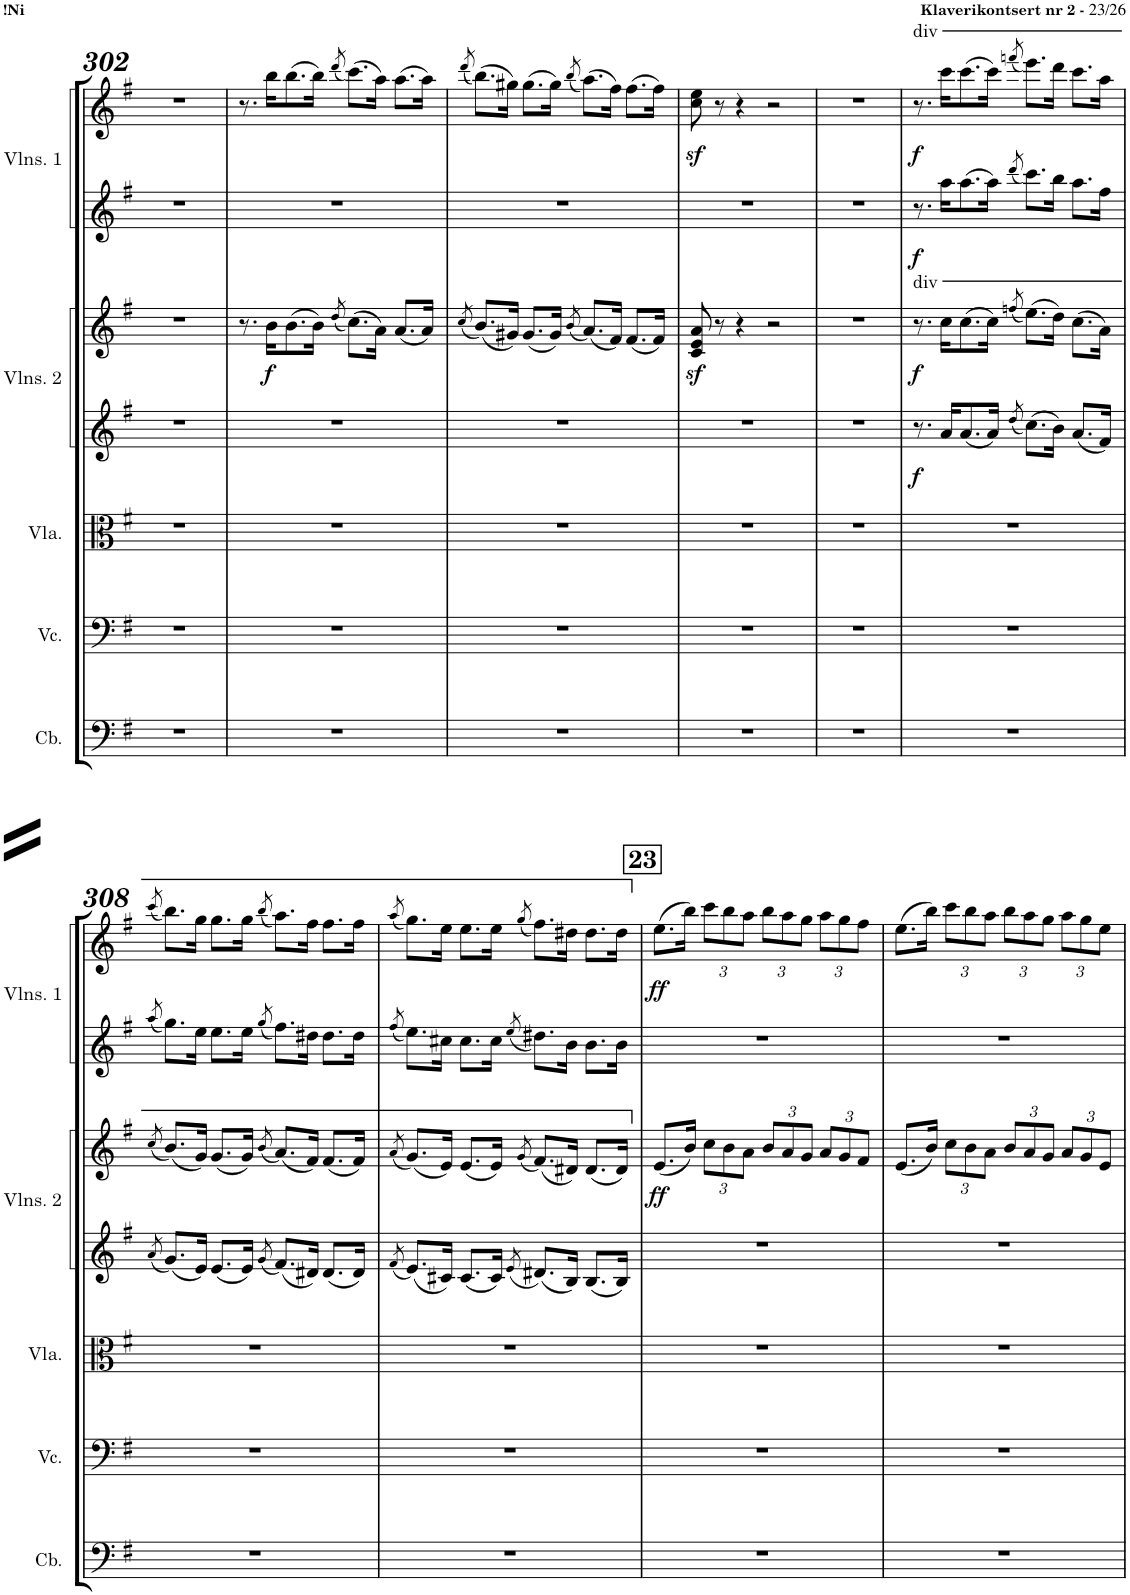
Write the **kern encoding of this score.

**kern	**kern	**kern	**kern	**kern	**dynam	**kern	**kern	**dynam
*part5	*part4	*part3	*part2	*part2	*part2	*part1	*part1	*part1
*staff7	*staff6	*staff5	*staff4	*staff3	*staff3/4	*staff2	*staff1	*staff1/2
*I"Contrabass	*I"Violoncello	*I"Viola	*I"Violins 2	*	*	*I"Violins 1	*	*
*I'Cb.	*I'Vc.	*I'Vla.	*I'Vlns. 2	*	*	*I'Vlns. 1	*	*
!!LO:PB:g=z
*clefF4	*clefF4	*clefC3	*clefG2	*clefG2	*	*clefG2	*clefG2	*
*Trd7c12	*	*	*	*	*	*	*	*
*k[f#]	*k[f#]	*k[f#]	*k[f#]	*k[f#]	*	*k[f#]	*k[f#]	*
*M4/4	*M4/4	*M4/4	*M4/4	*M4/4	*	*M4/4	*M4/4	*
*met(c)	*met(c)	*met(c)	*met(c)	*met(c)	*	*met(c)	*met(c)	*
=302	=302	=302	=302	=302	=302	=302	=302	=302
1r	1r	1r	1r	1r	.	1r	1r	.
=303	=303	=303	=303	=303	=303	=303	=303	=303
1r	1r	1r	1r	8.r	.	1r	8.r	.
!	!	!	!	!	!LO:DY:b	!	!	!
.	.	.	.	16b\KL	f	.	16bb\KL	.
.	.	.	.	(8.b\	.	.	(8.bb\	.
.	.	.	.	16b\Jk)	.	.	16bb\Jk)	.
.	.	.	.	(8qdd/	.	.	(8qddd/	.
.	.	.	.	(8.cc\L)	.	.	(8.ccc\L)	.
.	.	.	.	16a\Jk)	.	.	16aa\Jk)	.
.	.	.	.	(8.a/L	.	.	(8.aa\L	.
.	.	.	.	16a/Jk)	.	.	16aa\Jk)	.
=304	=304	=304	=304	=304	=304	=304	=304	=304
.	.	.	.	(8qcc/	.	.	(8qddd/	.
1r	1r	1r	1r	(8.b/L)	.	1r	(8.bb\L)	.
.	.	.	.	16g#X/Jk)	.	.	16gg#X\Jk)	.
.	.	.	.	(8.g#/L	.	.	(8.gg#\L	.
.	.	.	.	16g#/Jk)	.	.	16gg#\Jk)	.
.	.	.	.	(8qb/	.	.	(8qbb/	.
.	.	.	.	(8.a/L)	.	.	(8.aa\L)	.
.	.	.	.	16f#/Jk)	.	.	16ff#\Jk)	.
.	.	.	.	(8.f#/L	.	.	(8.ff#\L	.
.	.	.	.	16f#/Jk)	.	.	16ff#\Jk)	.
=305	=305	=305	=305	=305	=305	=305	=305	=305
1r	1r	1r	1r	8c/z< 8e/z< 8a/z<	.	1r	8cc\z< 8ee\z<	.
.	.	.	.	8r	.	.	8r	.
.	.	.	.	4r	.	.	4r	.
.	.	.	.	2r	.	.	2r	.
=306	=306	=306	=306	=306	=306	=306	=306	=306
1r	1r	1r	1r	1r	.	1r	1r	.
=307	=307	=307	=307	=307	=307	=307	=307	=307
!	!	!	!	!	!	!	!LO:TX:a:t=div	!
!	!	!	!	!LO:TX:a:t=div	!	!	!	!
!	!	!	!	!	!LO:DY:b=2	!	!	!
!	!	!	!	!	!LO:DY:n=1:b	!	!	!LO:DY:b=2
!	!	!	!	!	!	!	!	!LO:DY:n=1:b
1r	1r	1r	8.r	8.r	f f	8.r	8.r	f f
.	.	.	16a/KL	16cc\KL	.	16aa\KL	16ccc\KL	.
.	.	.	8.a/	(8.cc\	.	8.aa\	(8.ccc\	.
.	.	.	16a/Jk	16cc\Jk)	.	16aa\Jk	16ccc\Jk)	.
.	.	.	8qdd/	(8qffn/	.	8qddd/	(8qfffn/	.
.	.	.	8.cc\L	(8.ee\L)	.	8.ccc\L	8.eee\L)	.
.	.	.	16b\Jk	16dd\Jk)	.	16bb\Jk	16ddd\Jk	.
.	.	.	8.a/L	(8.cc\L	.	8.aa\L	8.ccc\L	.
.	.	.	16f#/Jk	16a\Jk)	.	16ff#\Jk	16aa\Jk	.
!!LO:LB:g=z
=308	=308	=308	=308	=308	=308	=308	=308	=308
.	.	.	8qa/	(8qcc/	.	8qaa/	(8qccc/	.
1r	1r	1r	8.g/L	(8.b/L)	.	8.gg\L	8.bb\L)	.
.	.	.	16e/Jk	16g/Jk)	.	16ee\Jk	16gg\Jk	.
.	.	.	8.e/L	(8.g/L	.	8.ee\L	8.gg\L	.
.	.	.	16e/Jk	16g/Jk)	.	16ee\Jk	16gg\Jk	.
.	.	.	8qg/	(8qb/	.	8qgg/	(8qbb/	.
.	.	.	8.f#/L	(8.a/L)	.	8.ff#\L	8.aa\L)	.
.	.	.	16d#X/Jk	16f#/Jk)	.	16dd#X\Jk	16ff#\Jk	.
.	.	.	8.d#/L	(8.f#/L	.	8.dd#\L	8.ff#\L	.
.	.	.	16d#/Jk	16f#/Jk)	.	16dd#\Jk	16ff#\Jk	.
=309	=309	=309	=309	=309	=309	=309	=309	=309
.	.	.	8qf#/	(8qa/	.	8qff#/	(8qaa/	.
1r	1r	1r	8.e/L	(8.g/L)	.	8.ee\L	8.gg\L)	.
.	.	.	16c#X/Jk	16e/Jk)	.	16cc#X\Jk	16ee\Jk	.
.	.	.	8.c#/L	(8.e/L	.	8.cc#\L	8.ee\L	.
.	.	.	16c#/Jk	16e/Jk)	.	16cc#\Jk	16ee\Jk	.
.	.	.	8qe/	(8qg/	.	8qee/	(8qgg/	.
.	.	.	8.d#X/L	(8.f#/L)	.	8.dd#X\L	8.ff#\L)	.
.	.	.	16B/Jk	16d#X/Jk)	.	16b\Jk	16dd#X\Jk	.
.	.	.	8.B/L	(8.d#/L	.	8.b\L	8.dd#\L	.
.	.	.	16B/Jk	16d#/Jk)	.	16b\Jk	16dd#\Jk	.
=310	=310	=310	=310	=310	=310	=310	=310	=310
!	!	!	!	!	!LO:DY:b	!	!	!LO:DY:b
1r	1r	1r	1r	(8.e/L	ff	1r	(8.ee\L	ff
.	.	.	.	16b/Jk)	.	.	16bb\Jk)	.
*	*	*	*	*Xbrackettup	*	*	*Xbrackettup	*
.	.	.	.	12cc\L	.	.	12ccc\L	.
.	.	.	.	12b\	.	.	12bb\	.
.	.	.	.	12a\J	.	.	12aa\J	.
.	.	.	.	12b/L	.	.	12bb\L	.
.	.	.	.	12a/	.	.	12aa\	.
.	.	.	.	12g/J	.	.	12gg\J	.
.	.	.	.	12a/L	.	.	12aa\L	.
.	.	.	.	12g/	.	.	12gg\	.
.	.	.	.	12f#/J	.	.	12ff#\J	.
=311	=311	=311	=311	=311	=311	=311	=311	=311
1r	1r	1r	1r	(8.e/L	.	1r	(8.ee\L	.
.	.	.	.	16b/Jk)	.	.	16bb\Jk)	.
.	.	.	.	12cc\L	.	.	12ccc\L	.
.	.	.	.	12b\	.	.	12bb\	.
.	.	.	.	12a\J	.	.	12aa\J	.
.	.	.	.	12b/L	.	.	12bb\L	.
.	.	.	.	12a/	.	.	12aa\	.
.	.	.	.	12g/J	.	.	12gg\J	.
.	.	.	.	12a/L	.	.	12aa\L	.
.	.	.	.	12g/	.	.	12gg\	.
.	.	.	.	12e/J	.	.	12ee\J	.
=	=	=	=	=	=	=	=	=
*-	*-	*-	*-	*-	*-	*-	*-	*-
